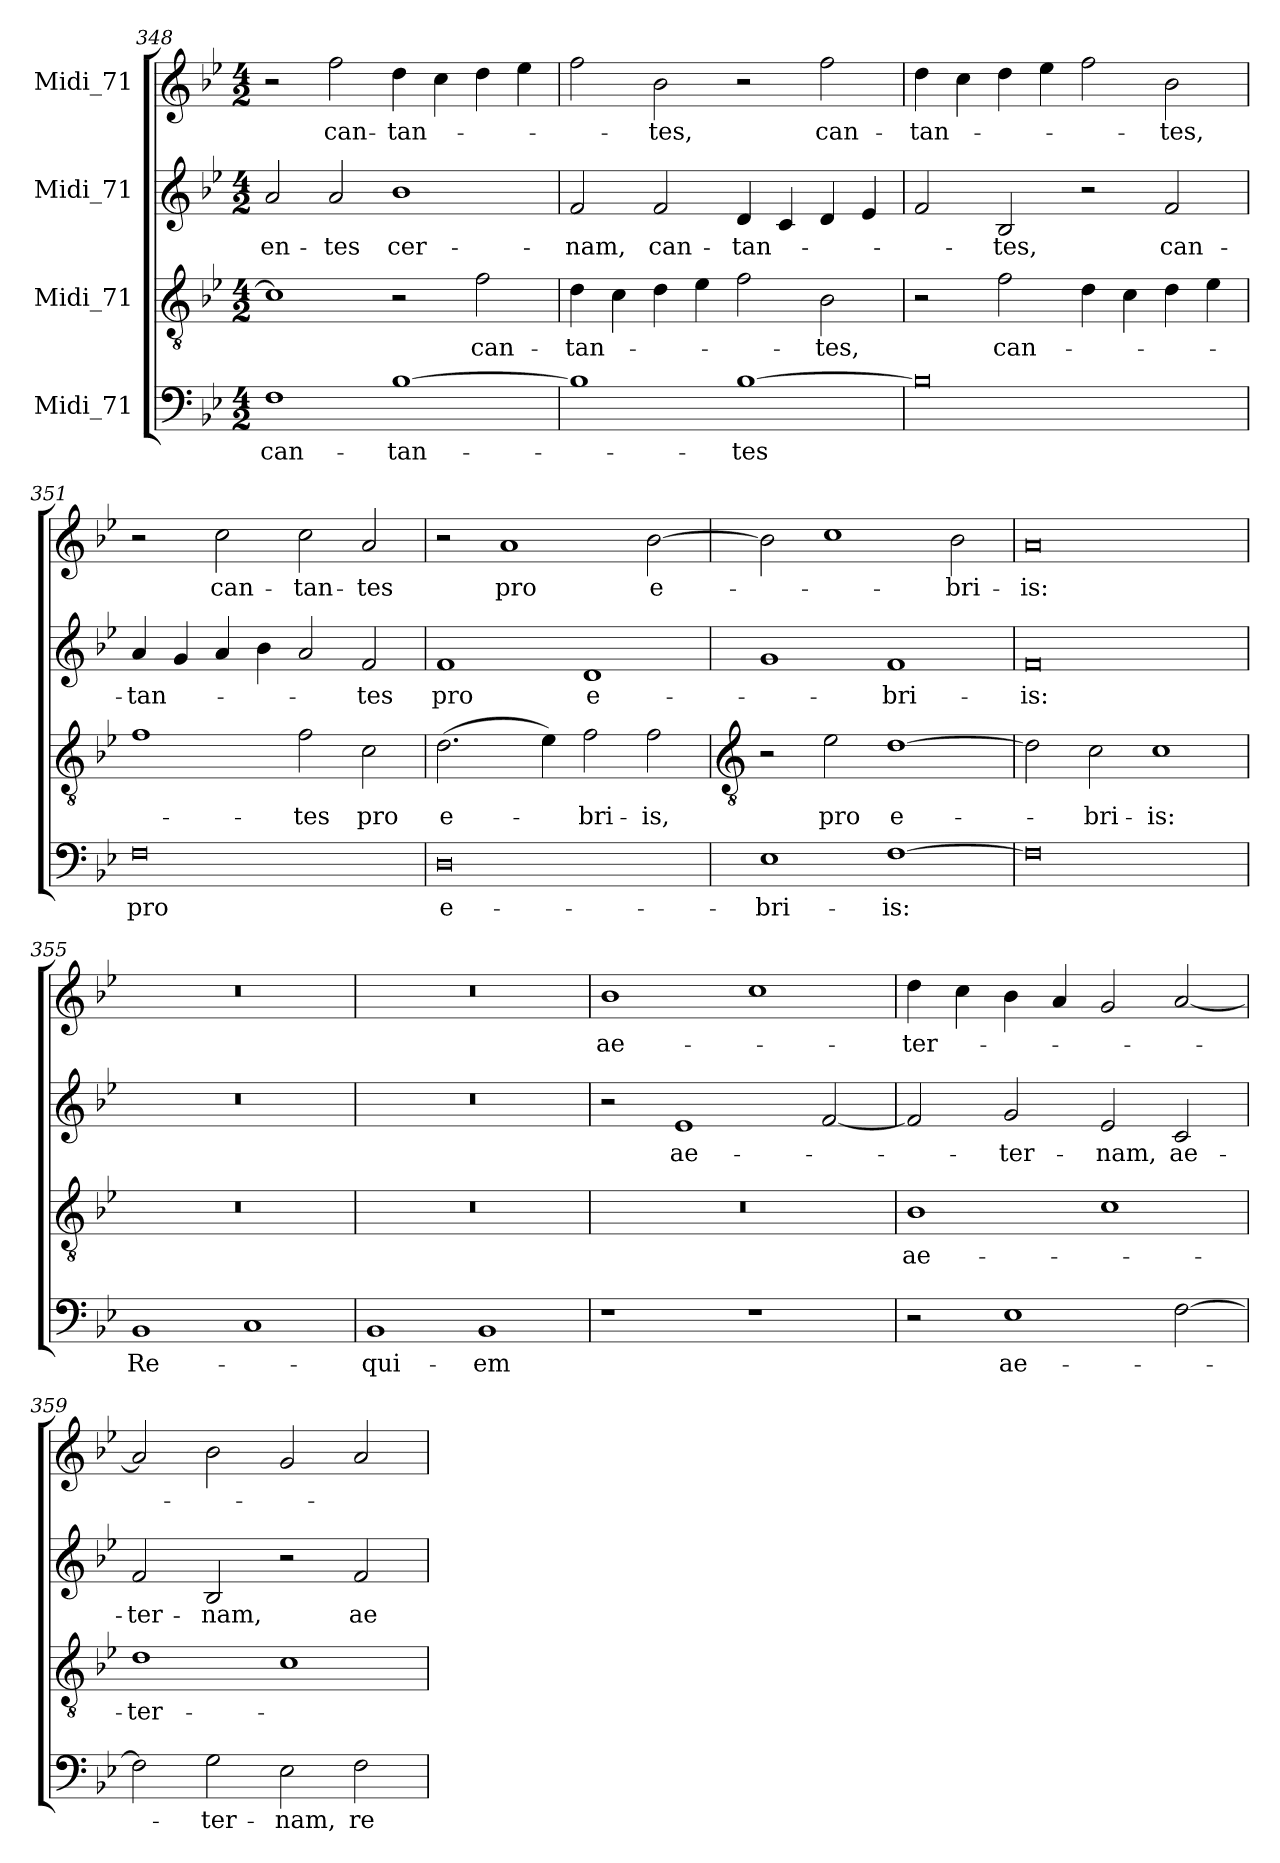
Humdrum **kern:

**kern	**text	**kern	**text	**kern	**text	**kern	**text
*part4	*part4	*part3	*part3	*part2	*part2	*part1	*part1
*staff4	*staff4	*staff3	*staff3	*staff2	*staff2	*staff1	*staff1
*I"Midi_71	*	*I"Midi_71	*	*I"Midi_71	*	*I"Midi_71	*
!!LO:LB:g=z
*clefF4	*	*clefGv2	*	*clefG2	*	*clefG2	*
*k[b-e-]	*	*k[b-e-]	*	*k[b-e-]	*	*k[b-e-]	*
*B-:	*	*B-:	*	*B-:	*	*B-:	*
*M4/2	*	*M4/2	*	*M4/2	*	*M4/2	*
=348	=348	=348	=348	=348	=348	=348	=348
!	!LO:LY:b	!	!	!	!LO:LY:b	!	!
1F	can-	1c]	.	2a	-en-	2r	.
!	!	!	!	!	!LO:LY:b	!	!LO:LY:b
.	.	.	.	2a	-tes	2ff	can-
!	!LO:LY:b	!	!	!	!LO:LY:b	!	!LO:LY:b
[1B-	-tan-	2r	.	1b-	cer-	4dd	-tan-
.	.	.	.	.	.	4cc	.
!	!	!	!LO:LY:b	!	!	!	!
.	.	2f	can-	.	.	4dd	.
.	.	.	.	.	.	4ee-	.
=349	=349	=349	=349	=349	=349	=349	=349
!	!	!	!LO:LY:b	!	!LO:LY:b	!	!
1B-]	.	4d	-tan-	2f	-nam,	2ff	.
.	.	4c	.	.	.	.	.
!	!	!	!	!	!LO:LY:b	!	!LO:LY:b
.	.	4d	.	2f	can-	2b-	-tes,
.	.	4e-	.	.	.	.	.
!	!LO:LY:b	!	!	!	!LO:LY:b	!	!
[1B-	-tes	2f	.	4d	-tan-	2r	.
.	.	.	.	4c	.	.	.
!	!	!	!LO:LY:b	!	!	!	!LO:LY:b
.	.	2B-	-tes,	4d	.	2ff	can-
.	.	.	.	4e-	.	.	.
=350	=350	=350	=350	=350	=350	=350	=350
!	!	!	!	!	!	!	!LO:LY:b
0B-]	.	2r	.	2f	.	4dd	-tan-
.	.	.	.	.	.	4cc	.
!	!	!	!LO:LY:b	!	!LO:LY:b	!	!
.	.	2f	can-	2B-	-tes,	4dd	.
.	.	.	.	.	.	4ee-	.
.	.	4d	.	2r	.	2ff	.
.	.	4c	.	.	.	.	.
!	!	!	!	!	!LO:LY:b	!	!LO:LY:b
.	.	4d	.	2f	can-	2b-	-tes,
.	.	4e-	.	.	.	.	.
=351	=351	=351	=351	=351	=351	=351	=351
!	!LO:LY:b	!	!	!	!LO:LY:b	!	!
0F	pro	1f	.	4a	-tan-	2r	.
.	.	.	.	4g	.	.	.
!	!	!	!	!	!	!	!LO:LY:b
.	.	.	.	4a	.	2cc	can-
.	.	.	.	4b-	.	.	.
!	!	!	!LO:LY:b	!	!	!	!LO:LY:b
.	.	2f	-tes	2a	.	2cc	-tan-
!	!	!	!LO:LY:b	!	!LO:LY:b	!	!LO:LY:b
.	.	2c	pro	2f	-tes	2a	-tes
=352	=352	=352	=352	=352	=352	=352	=352
!	!LO:LY:b	!	!LO:LY:b	!	!LO:LY:b	!	!
0D	e-	(>2.d	e-	1f	pro	2r	.
!	!	!	!	!	!	!	!LO:LY:b
.	.	.	.	.	.	1a	pro
.	.	4e-)	.	.	.	.	.
!	!	!	!LO:LY:b	!	!LO:LY:b	!	!
.	.	2f	-bri-	1d	e-	.	.
!	!	!	!LO:LY:b	!	!	!	!LO:LY:b
.	.	2f	-is,	.	.	[2b-	e-
!!LO:LB:g=z
=353	=353	=353	=353	=353	=353	=353	=353
*	*	*clefGv2	*	*	*	*	*
!	!LO:LY:b	!	!	!	!	!	!
1E-	-bri-	2r	.	1g	.	2b-]	.
!	!	!	!LO:LY:b	!	!	!	!
.	.	2e-	pro	.	.	1cc	.
!	!LO:LY:b	!	!LO:LY:b	!	!LO:LY:b	!	!
[1F	-is:	[1d	e-	1f	-bri-	.	.
!	!	!	!	!	!	!	!LO:LY:b
.	.	.	.	.	.	2b-	-bri-
=354	=354	=354	=354	=354	=354	=354	=354
!	!	!	!	!	!LO:LY:b	!	!LO:LY:b
0F]	.	2d]	.	0f	-is:	0a	-is:
!	!	!	!LO:LY:b	!	!	!	!
.	.	2c	-bri-	.	.	.	.
!	!	!	!LO:LY:b	!	!	!	!
.	.	1c	-is:	.	.	.	.
=355	=355	=355	=355	=355	=355	=355	=355
!	!LO:LY:b	!	!	!	!	!	!
1BB-	Re-	0r	.	0r	.	0r	.
1C	.	.	.	.	.	.	.
=356	=356	=356	=356	=356	=356	=356	=356
!	!LO:LY:b	!	!	!	!	!	!
1BB-	-qui-	0r	.	0r	.	0r	.
!	!LO:LY:b	!	!	!	!	!	!
1BB-	-em	.	.	.	.	.	.
=357	=357	=357	=357	=357	=357	=357	=357
!	!	!	!	!	!	!	!LO:LY:b
1r	.	0r	.	2r	.	1b-	ae-
!	!	!	!	!	!LO:LY:b	!	!
.	.	.	.	1e-	ae-	.	.
1r	.	.	.	.	.	1cc	.
.	.	.	.	[2f	.	.	.
=358	=358	=358	=358	=358	=358	=358	=358
!	!	!	!LO:LY:b	!	!	!	!LO:LY:b
2r	.	1B-	ae-	2f]	.	4dd	-ter-
.	.	.	.	.	.	4cc	.
!	!LO:LY:b	!	!	!	!LO:LY:b	!	!
1E-	ae-	.	.	2g	-ter-	4b-	.
.	.	.	.	.	.	4a	.
!	!	!	!	!	!LO:LY:b	!	!
.	.	1c	.	2e-	-nam,	2g	.
!	!	!	!	!	!LO:LY:b	!	!
[2F	.	.	.	2c	ae-	[2a	.
=359	=359	=359	=359	=359	=359	=359	=359
!	!	!	!LO:LY:b	!	!LO:LY:b	!	!
2F]	.	1d	-ter-	2f	-ter-	2a]	.
!	!LO:LY:b	!	!	!	!LO:LY:b	!	!
2G	-ter-	.	.	2B-	-nam,	2b-	.
!	!LO:LY:b	!	!	!	!	!	!
2E-	-nam,	1c	.	2r	.	2g	.
!	!LO:LY:b	!	!	!	!LO:LY:b	!	!
2F	re-	.	.	2f	ae-	2a	.
=	=	=	=	=	=	=	=
*-	*-	*-	*-	*-	*-	*-	*-
